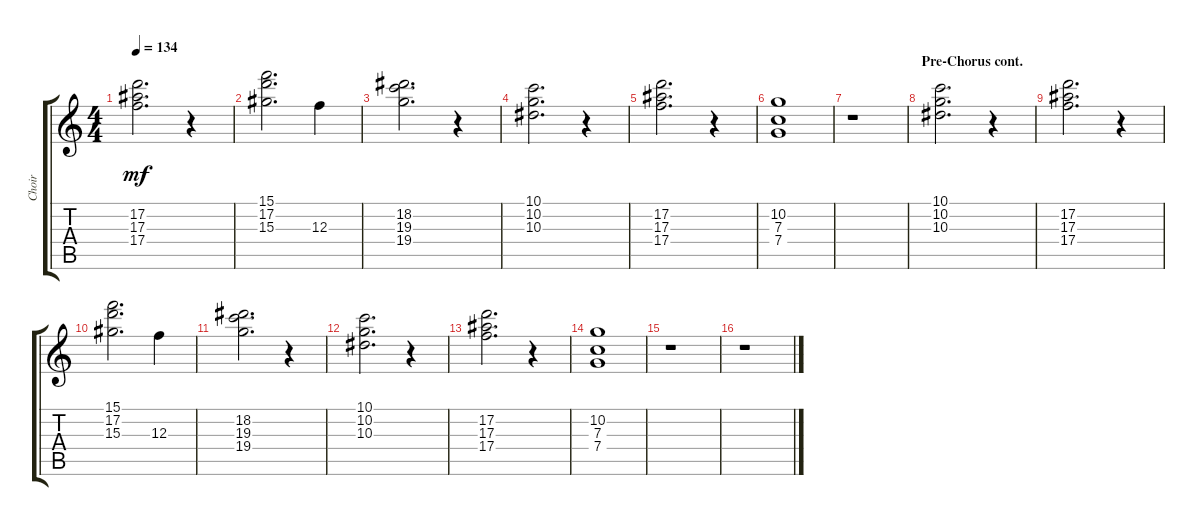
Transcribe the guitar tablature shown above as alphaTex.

\track ("Choir" "Choir") {instrument electricguitarclean}
\staff {score tabs}
\tuning (D4 A3 F3 C3 G2 C2) {hide}
\ts (4 4)
\tempo 134
\clef g2
\ks aminor
(17.2 17.3 17.4).2{d dy mf} r.4 |
(15.1 17.2 15.3).2{d} 12.3.4 |
(18.2 19.3 19.4).2{d} r.4 |
(10.1 10.2 10.3).2{d} r.4 |
(17.2 17.3 17.4).2{d} r.4 |
(10.2 7.3 7.4).1 |
r.1 |
\section ("" "Pre-Chorus cont.")
(10.1 10.2 10.3).2{d} r.4 |
(17.2 17.3 17.4).2{d} r.4 |
(15.1 17.2 15.3).2{d} 12.3.4 |
(18.2 19.3 19.4).2{d} r.4 |
(10.1 10.2 10.3).2{d} r.4 |
(17.2 17.3 17.4).2{d} r.4 |
(10.2 7.3 7.4).1 |
r.1 |
r.1
